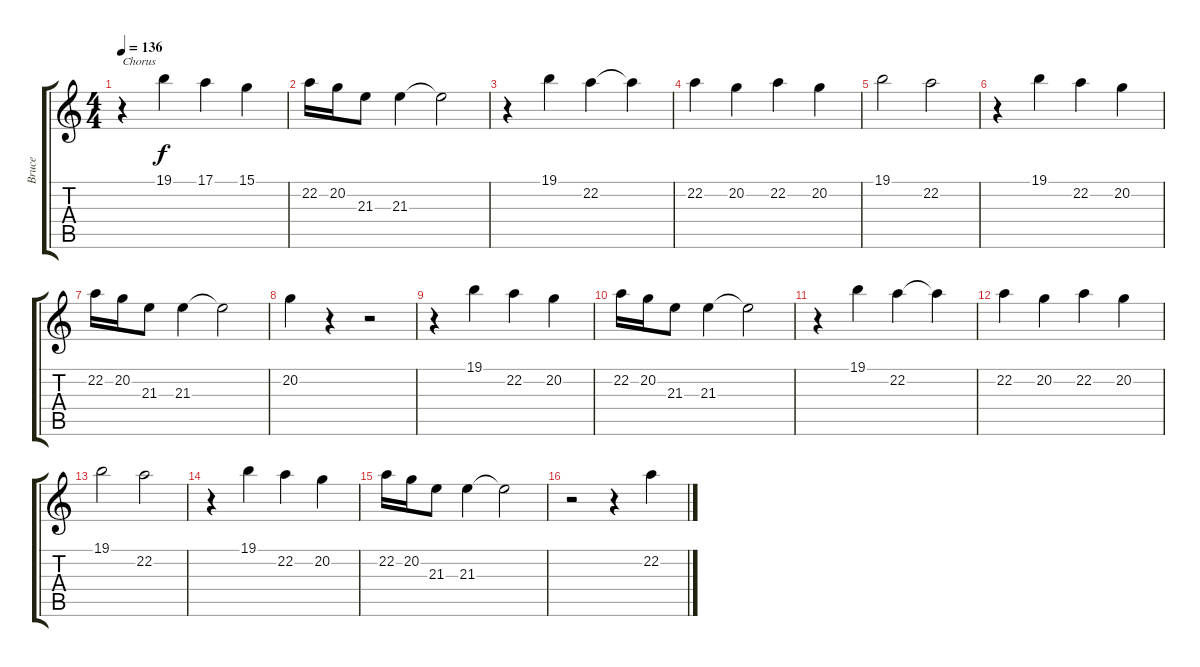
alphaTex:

\track ("Bruce" "Bruce") {instrument lead4chiff}
\staff {score tabs}
\tuning (E4 B3 G3 D3 A2 E2) {hide}
\ts (4 4)
\tempo 136
\clef g2
\ks c
r.4{txt "Chorus" dy f} 19.1.4 17.1.4 15.1.4 |
22.2.16 20.2.16 21.3.8 21.3.4 21.3{t}.2 |
r.4 19.1.4 22.2.4 22.2{t}.4 |
22.2.4 20.2.4 22.2.4 20.2.4 |
19.1.2 22.2.2 |
r.4 19.1.4 22.2.4 20.2.4 |
22.2.16 20.2.16 21.3.8 21.3.4 21.3{t}.2 |
20.2.4 r.4 r.2 |
r.4 19.1.4 22.2.4 20.2.4 |
22.2.16 20.2.16 21.3.8 21.3.4 21.3{t}.2 |
r.4 19.1.4 22.2.4 22.2{t}.4 |
22.2.4 20.2.4 22.2.4 20.2.4 |
19.1.2 22.2.2 |
r.4 19.1.4 22.2.4 20.2.4 |
22.2.16 20.2.16 21.3.8 21.3.4 21.3{t}.2 |
r.2 r.4 22.2.4
